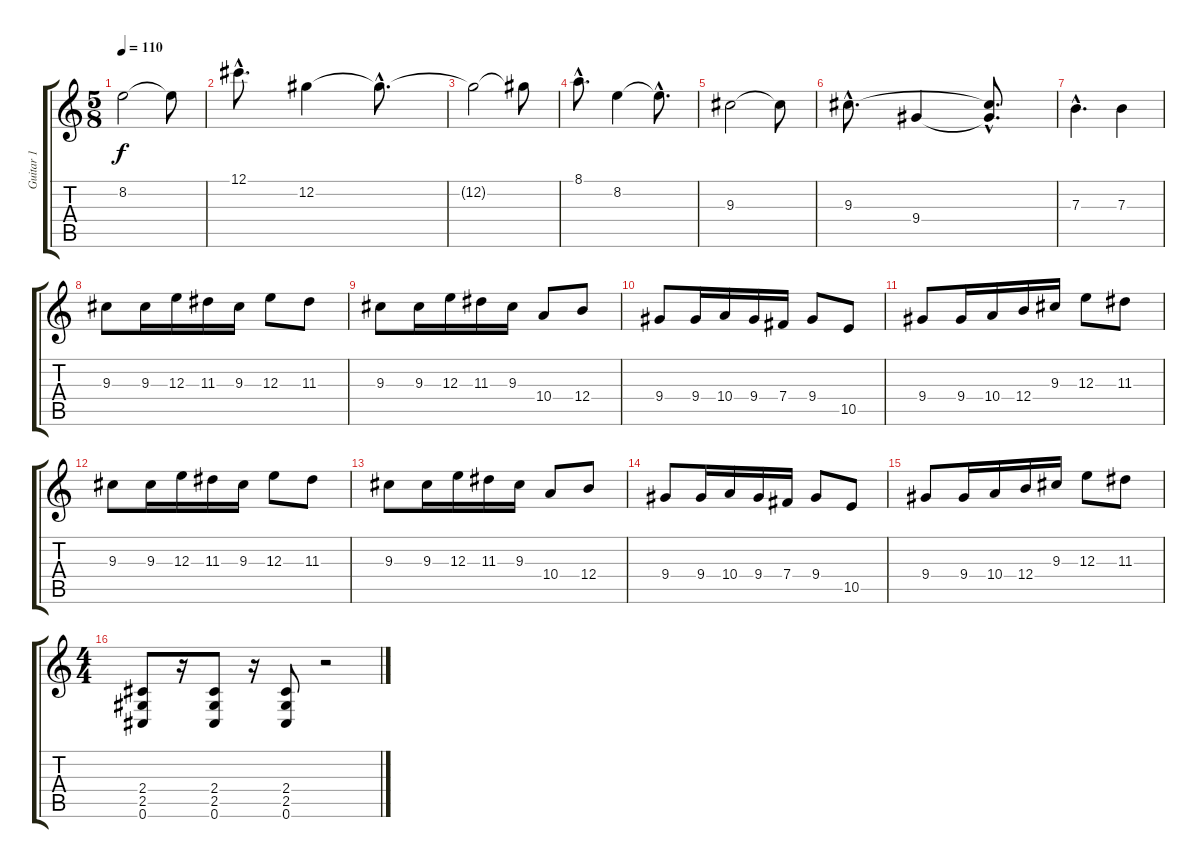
\track ("Guitar 1" "Guitar 1") {instrument distortionguitar}
\staff {score tabs}
\tuning (Db4 Ab3 E3 B2 Gb2 Db2) {hide}
\ts (5 8)
\tempo 110
\clef g2
\ks c
8.2{t}.2{dy f} 8.2{t}.8 |
12.1{hac}.8{d} 12.2.4 12.2{hac t}.8{d} |
12.2{t}.2 12.2{t}.8 |
8.1{hac}.8{d} 8.2.4 8.2{hac t}.8{d} |
9.3.2 9.3{t}.8 |
9.3{hac}.8{d} 9.4.4 (9.3{hac t} 9.4{hac t}).8{d} |
7.3{hac}.4{d} 7.3.4 |
9.3.8 9.3.16 12.3.16 11.3.16 9.3.16 12.3.8 11.3.8 |
9.3.8 9.3.16 12.3.16 11.3.16 9.3.16 10.4.8 12.4.8 |
9.4.8 9.4.16 10.4.16 9.4.16 7.4.16 9.4.8 10.5.8 |
9.4.8 9.4.16 10.4.16 12.4.16 9.3.16 12.3.8 11.3.8 |
9.3.8 9.3.16 12.3.16 11.3.16 9.3.16 12.3.8 11.3.8 |
9.3.8 9.3.16 12.3.16 11.3.16 9.3.16 10.4.8 12.4.8 |
9.4.8 9.4.16 10.4.16 9.4.16 7.4.16 9.4.8 10.5.8 |
9.4.8 9.4.16 10.4.16 12.4.16 9.3.16 12.3.8 11.3.8 |
\ts (4 4)
(2.4 2.5 0.6).8 r.16 (2.4 2.5 0.6).8 r.16 (2.4 2.5 0.6).8 r.2
